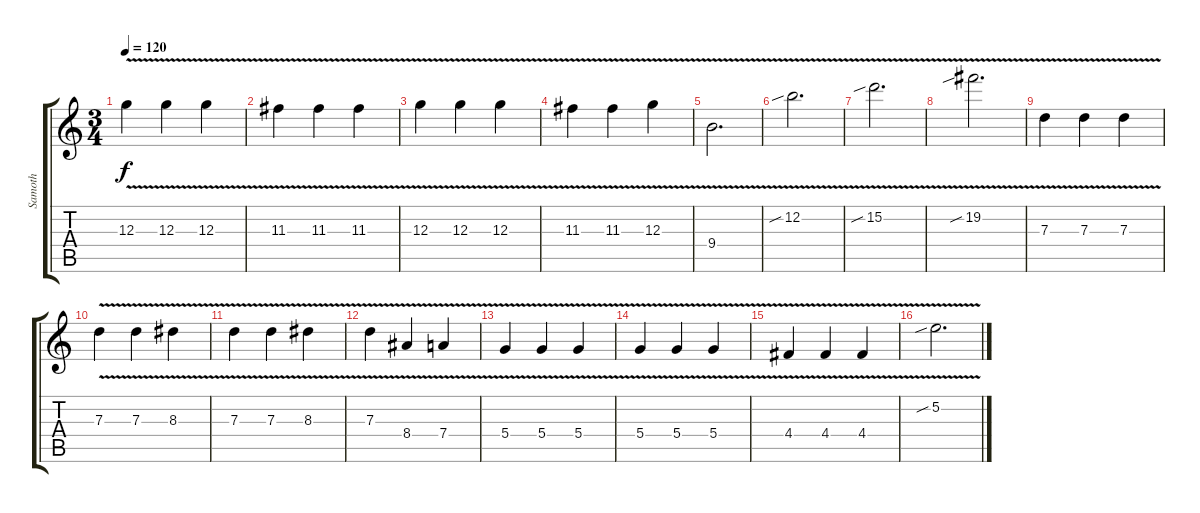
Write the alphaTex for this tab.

\track ("Samoth" "Samoth") {instrument distortionguitar}
\staff {score tabs}
\tuning (E4 B3 G3 D3 A2 E2) {hide}
\ts (3 4)
\tempo 120
\clef g2
\ks c
12.3{v}.4{dy f} 12.3{v}.4 12.3{v}.4 |
11.3{v}.4 11.3{v}.4 11.3{v}.4 |
12.3{v}.4 12.3{v}.4 12.3{v}.4 |
11.3{v}.4 11.3{v}.4 12.3{v}.4 |
9.4{v}.2{d} |
12.2{v sib}.2{d} |
15.2{v sib}.2{d} |
19.2{v sib}.2{d} |
7.3{v}.4 7.3{v}.4 7.3{v}.4 |
7.3{v}.4 7.3{v}.4 8.3{v}.4 |
7.3{v}.4 7.3{v}.4 8.3{v}.4 |
7.3{v}.4 8.4{v}.4 7.4{v}.4 |
5.4{v}.4 5.4{v}.4 5.4{v}.4 |
5.4{v}.4 5.4{v}.4 5.4{v}.4 |
4.4{v}.4 4.4{v}.4 4.4{v}.4 |
5.2{v sib}.2{d}
